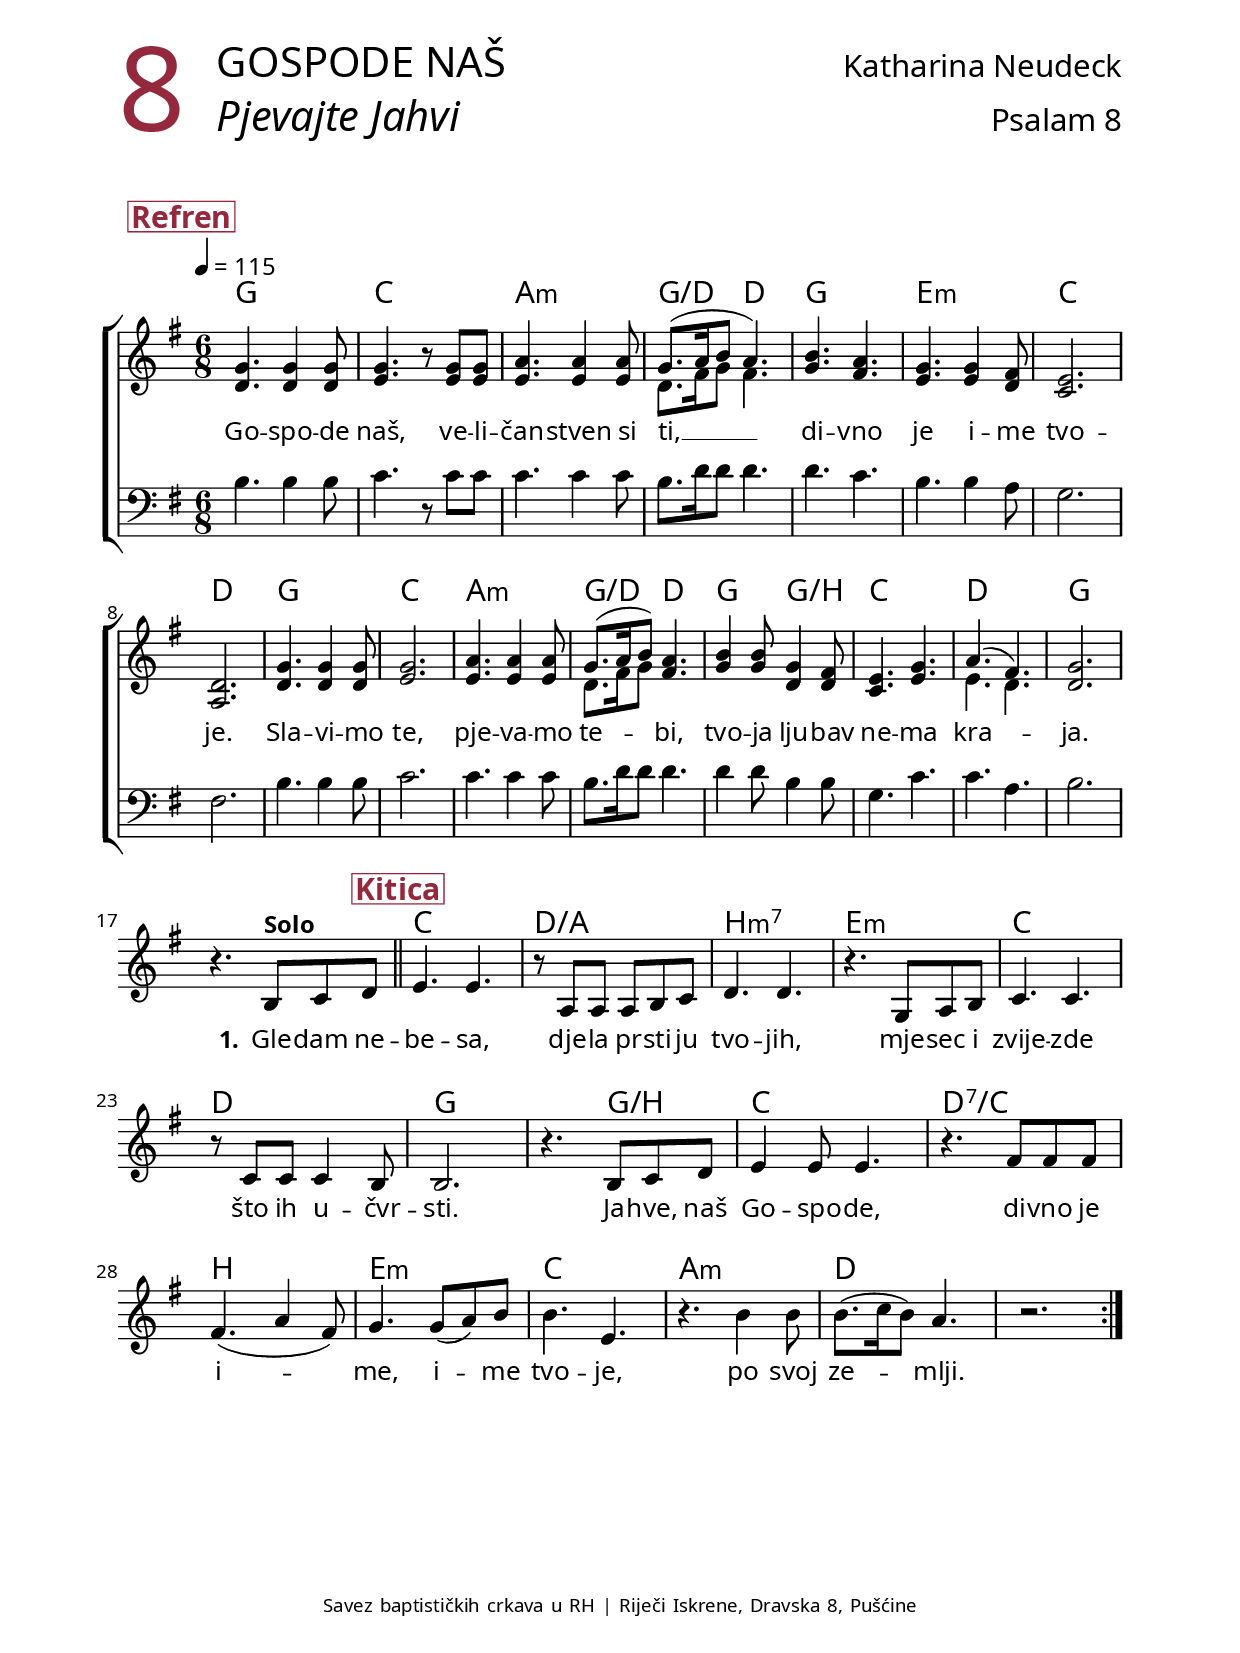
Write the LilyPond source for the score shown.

\version "2.24.1"
\include "deutsch.ly"
jazzChords = { \semiGermanChords }
aFourL = {}
\include "../config/include.ily"
markMoj = #(define-music-function (letter) (string?) #{ \mark \markup { \box \bold #letter } #})

\layout {
  indent = 0
}

\header {
  titlex = "Pjevajte Jahvi"
  title = "GOSPODE NAŠ"
  %poet = "Psalam 8"
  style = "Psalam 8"
  composer = "Katharina Neudeck"
  %meter = "8"
  broj = "8"
  %tagline = \markup { \override #'(font-name . "JohnSans White Pro") \override #'(font-size . -3) { Izvorno: Name, Album } }
}

\paper {
  \aFourL
  %min-systems-per-page = #7
  %annotate-spacing = ##t
  %system-system-spacing.padding = #3.2
  %page-breaking = #ly:one-page-breaking
  %last-bottom-spacing.minimum-distance = #8
}

staffOne = \relative c' {
  \key g \major
  \time 6/8
  \tempo 4 = 115
  \markMoj "Refren" g'4. g4 g8 |
  g4. r8 g8 g8 |
  a4. a4 a8 |
  g8. (a16 h8 a4. )|
  h4. a4. |
  g4. g4 fis8 |
  e2. |
  d2. |
  g4. g4 g8 |
  g2. |
  a4. a4 a8 |
  g8. (a16 h8 )a4. |
  h4 h8 g4 fis8 |
  e4. g4. |
  a4. (fis4. )|
  g2. | \break
  r4. h,8 c8 d8 \bar "||" |
  \markMoj "Kitica" e4. e4. |
  r8 a,8 a8 a8 h8 c8 |
  d4. d4. |
  r4. g,8 a8 h8 |
  c4. c4. |
  r8 c8 c8 c4 h8 |
  h2. |
  r4. h8 c8 d8 |
  e4 e8 e4. |
  r4. fis8 fis8 fis8 |
  fis4. (a4 fis8 )|
  g4. g8 (a8 )h8 |
  h4. e,4. |
  r4. h'4 h8 |
  h8. (c16 h8 )a4. |
  r2. \bar ":|." |
}

harmonyOne = \chordmode  {
  g2. |
  c2. |
  a2.:m |
  g4./d d4. |
  g2. |
  e2.:m |
  c2. |
  d2. |
  g2. |
  c2. |
  a2.:m |
  g4./d d4. |
  g4. g4./h |
  c2. |
  d2. |
  g2. |
  s2. |
  c2. |
  d2./a |
  h2.:m7 |
  e2.:m |
  c2. |
  d8 s4 s4. |
  g2. |
  s4. g4./h |
  c2. |
  d2.:7/c |
  h2. |
  e2.:m |
  c2. |
  a2.:m |
  d2. |
  s2. |
  \bar "|."
}

alignerOneZero = \relative {
  c4. c4 c8 |
  c4. r8 c8 c8 |
  c4. c4 c8 |
  c8.( c16 c8 c4.) |
  c4. c4. |
  c4. c4 c8 |
  c2. |
  c2. |
  c4. c4 c8 |
  c2. |
  c4. c4 c8 |
  c8. r16 r8 c4. |
  c4 c8 c4 c8 |
  c4. c4. |
  c4. r4. |
  c2. |
  r4. c8 c8 c8 |
  c4. c4. |
  r8 c8 c8 c8 c8 c8 |
  c4. c4. |
  r4. c8 c8 c8 |
  c4. c4. |
  r8 c8 c8 c4 c8 |
  c2. |
  r4. c8 c8 c8 |
  c4 c8 c4. |
  r4. c8 c8 c8 |
  c4. r4 r8 |
  c4. c8 r8 c8 |
  c4. c4. |
  r4. c4 c8 |
  c8. r16 r8 c4. |
  r2. |
}

lyricOneZero = \lyricmode {
  Go -- spo -- de %|
  naš, ve -- li -- %|
  čan -- stven si %|
  ti, __ %|
  di -- vno %|
  je i -- me %|
  tvo -- %|
  je. %|
  Sla -- vi -- mo %|
  te, %|
  pje -- va -- mo %|
  te -- bi, %|
  tvo -- ja lju -- bav %|
  ne -- ma %|
  kra -- %|
  ja. %|
  \set stanza = "1."
  Gle -- dam ne -- %|
  be -- sa, %|
  dje -- la pr -- sti -- ju %|
  tvo -- jih, %|
  mje -- sec i %|
  zvije -- zde %|
  što ih u -- čvr -- %|
  sti. %|
  Ja -- hve, naš %|
  Go -- spo -- de, %|
  di -- vno je %|
  i -- %|
  me, i -- me %|
  tvo -- je, %|
  po svoj %|
  ze -- mlji. %|
  %|
}

staffTwo = \relative c' {
  \key g \major
  \time 6/8
  d4. d4 d8 |
  e4. r8 e8 e8 |
  e4. e4 e8 |
  d8. fis16 g8 fis4. |
  g4. fis4. |
  e4. e4 d8 |
  c2. |
  a2. |
  d4. d4 d8 |
  e2. |
  e4. e4 e8 |
  d8. fis16 g8 fis4. |
  g4 g8 d4 d8 |
  c4. e4. |
  e4. d4. |
  d2. |
}


staffThree = \relative c' {
  \key g \major
  \time 6/8
  \clef bass
  h4. h4 h8 |
  c4. r8 c8 c8 |
  c4. c4 c8 |
  h8. d16 d8 d4. |
  d4. c4. |
  h4. h4 a8 |
  g2. |
  fis2. |
  h4. h4 h8 |
  c2. |
  c4. c4 c8 |
  h8. d16 d8 d4. |
  d4 d8 h4 h8 |
  g4. c4. |
  c4. a4. |
  h2. |
}

\score {
    <<
    \new ChoirStaff \with { \accepts NullVoice }
        <<
        \new ChordNames { \jazzChords \harmonyOne }
        \new Staff \partCombine \staffOne \staffTwo
        \new NullVoice = "alignerOneZero" { \alignerOneZero }
        \new Lyrics \lyricsto "alignerOneZero" { \lyricOneZero }
        \new Staff \staffThree
        >>
    >>
}

\markup {
  \vspace #7.8
  \column {
    \line { \bold 2. }
    \vspace #4
    \line { \bold 3. }
  }
  \hspace #1
  \column {
    \line { Što li je čovjek da ga se spominješ, }
    \line { sin čovječji, te ga pohodiš? }
    \line { Ti ga učini malo manjim od Boga, }
    \line { slavom i sjajem njega okruni. }
    \vspace #1
    \line { Vlast mu dade nad djelima svojim, }
    \line { njemu pod noge sve podloži. }
    \line { Jahve, naš Gospode, divno je ime, }
    \line { ime tvoje, po svoj zemlji. }
  }
}
